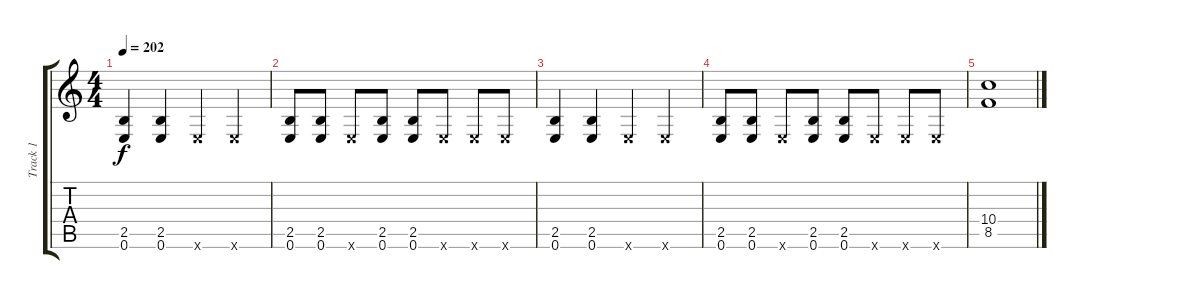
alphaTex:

\track ("Track 1" "Track 1") {instrument distortionguitar}
\staff {score tabs}
\tuning (E4 B3 G3 D3 A2 E2) {hide}
\ts (4 4)
\tempo 202
\clef g2
\ks c
(2.5 0.6).4{dy f} (2.5 0.6).4 0.6{x}.4 0.6{x}.4 |
(2.5 0.6).8 (2.5 0.6).8 0.6{x}.8 (2.5 0.6).8 (2.5 0.6).8 0.6{x}.8 0.6{x}.8 0.6{x}.8 |
(2.5 0.6).4 (2.5 0.6).4 0.6{x}.4 0.6{x}.4 |
(2.5 0.6).8 (2.5 0.6).8 0.6{x}.8 (2.5 0.6).8 (2.5 0.6).8 0.6{x}.8 0.6{x}.8 0.6{x}.8 |
(10.4 8.5).1
